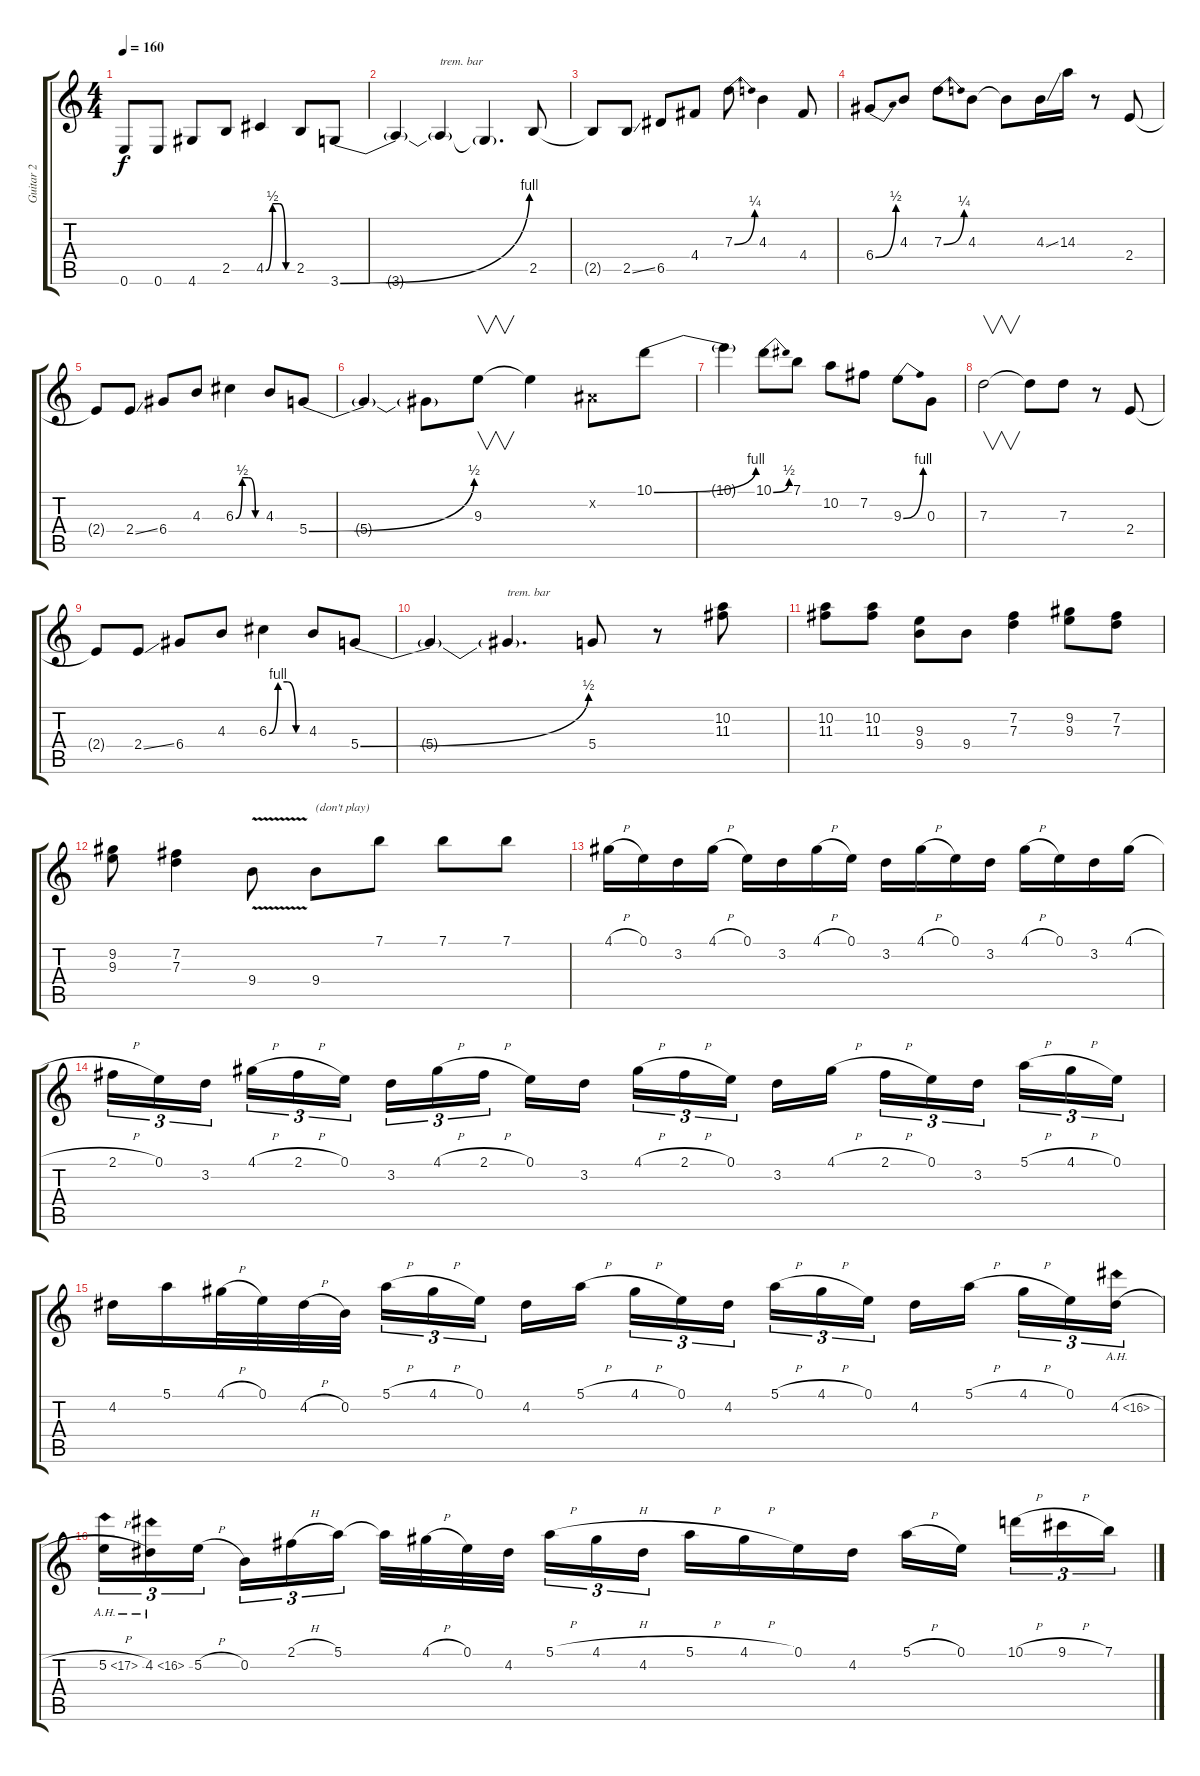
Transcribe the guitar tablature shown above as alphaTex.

\track ("Guitar 2" "Guitar 2") {instrument distortionguitar}
\staff {score tabs}
\tuning (E4 B3 G3 D3 A2 E2) {hide}
\ts (4 4)
\tempo 160
\clef g2
\ks c
0.6{t}.8{dy f} 0.6.8 4.6.8 2.5.8 4.5{be (custom 0 0 15 2 30 2 45 0 60 0)}.4 2.5.8 3.6{be (bend 0 0 60 4)}.8 |
3.6{t}.4 3.6{t}.4{txt "trem. bar"} 3.6{t}.4{d} 2.5.8 |
2.5{t}.8 2.5{ss}.8 6.5.8 4.4.8 7.3{be (bend 0 0 60 1)}.8 4.3.4 4.4.8 |
6.4{be (bend 0 0 60 2)}.8 4.3.8 7.3{be (bend 0 0 60 1)}.8 4.3.8 4.3{t}.8 4.3{ss}.16 14.3.16 r.8 2.4.8 |
2.4{t}.8 2.4{ss}.8 6.4.8 4.3.8 6.3{be (custom 0 0 15 2 30 2 45 0 60 0)}.4 4.3.8 5.4{be (bend 0 0 60 2)}.8 |
5.4{t}.4 5.4{t}.8 9.3.8{v} 9.3{t}.4 -1.2{x}.8 10.1{be (bend 0 0 60 4)}.8 |
10.1{t}.4 10.1{be (bend 0 0 60 2)}.8 7.1.8 10.2.8 7.2.8 9.3{be (bend 0 0 60 4)}.8 0.3.8 |
7.3.2{v} 7.3{t}.8 7.3.8 r.8 2.4.8 |
2.4{t}.8 2.4{ss}.8 6.4.8 4.3.8 6.3{be (custom 0 0 15 4 30 4 45 0 60 0)}.4 4.3.8 5.4{be (bend 0 0 60 2)}.8 |
5.4{t}.4 5.4{t}.4{d txt "trem. bar"} 5.4.8 r.8 (10.2 11.3).8 |
(10.2 11.3).8 (10.2 11.3).8 (9.3 9.4).8 9.4.8 (7.2 7.3).4 (9.2 9.3).8 (7.2 7.3).8 |
(9.2 9.3).8 (7.2 7.3).4 9.4{v}.8 9.4.8{txt "(don't play)"} 7.1.8 7.1.8 7.1.8 |
4.1{h}.16 0.1.16 3.2.16 4.1{h}.16 0.1.16 3.2.16 4.1{h}.16 0.1.16 3.2.16 4.1{h}.16 0.1.16 3.2.16 4.1{h}.16 0.1.16 3.2.16 4.1{h}.16 |
2.1{h}.16{tu (3 2)} 0.1.16{tu (3 2)} 3.2.16{tu (3 2)} 4.1{h}.16{tu (3 2)} 2.1{h}.16{tu (3 2)} 0.1.16{tu (3 2)} 3.2.16{tu (3 2)} 4.1{h}.16{tu (3 2)} 2.1{h}.16{tu (3 2)} 0.1.16 3.2.16 4.1{h}.16{tu (3 2)} 2.1{h}.16{tu (3 2)} 0.1.16{tu (3 2)} 3.2.16 4.1{h}.16 2.1{h}.16{tu (3 2)} 0.1.16{tu (3 2)} 3.2.16{tu (3 2)} 5.1{h}.16{tu (3 2)} 4.1{h}.16{tu (3 2)} 0.1.16{tu (3 2)} |
4.2.16 5.1.16 4.1{h}.32 0.1.32 4.2{h}.32 0.2.32 5.1{h}.16{tu (3 2)} 4.1{h}.16{tu (3 2)} 0.1.16{tu (3 2)} 4.2.16 5.1{h}.16 4.1{h}.16{tu (3 2)} 0.1.16{tu (3 2)} 4.2.16{tu (3 2)} 5.1{h}.16{tu (3 2)} 4.1{h}.16{tu (3 2)} 0.1.16{tu (3 2)} 4.2.16 5.1{h}.16 4.1{h}.16{tu (3 2)} 0.1.16{tu (3 2)} 4.2{ah 12 h}.16{tu (3 2)} |
5.2{ah 12 h}.16{tu (3 2)} 4.2{ah 12}.16{tu (3 2)} 5.2{h}.16{tu (3 2)} 0.2.16{tu (3 2)} 2.1{h}.16{tu (3 2)} 5.1.16{tu (3 2)} 5.1{t}.32 4.1{h}.32 0.1.32 4.2.32 5.1{h}.16{tu (3 2)} 4.1{h}.16{tu (3 2)} 4.2.16{tu (3 2)} 5.1{h}.16 4.1{h}.16 0.1.16 4.2.16 5.1{h}.16 0.1.16 10.1{h}.16{tu (3 2)} 9.1{h}.16{tu (3 2)} 7.1.16{tu (3 2)}
